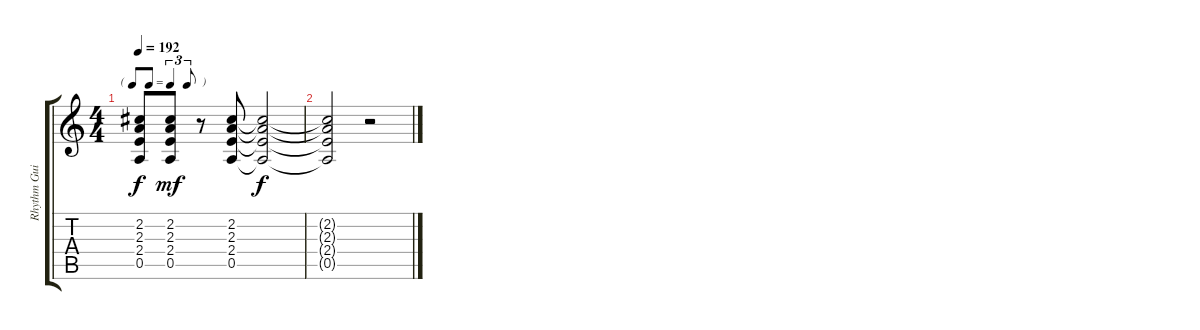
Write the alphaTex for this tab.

\track ("Rhythm Guitar" "Rhythm Gui") {instrument acousticguitarsteel}
\staff {score tabs}
\tuning (E4 B3 G3 D3 A2 E2) {hide}
\ts (4 4)
\tf triplet8th
\tempo 192
\clef g2
\ks c
(2.2 2.3 2.4 0.5).8{dy f} (2.2 2.3 2.4 0.5).8{dy mf} r.8 (2.2 2.3 2.4 0.5).8 (2.2{t} 2.3{t} 2.4{t} 0.5{t}).2{dy f} |
(2.2{t} 2.3{t} 2.4{t} 0.5{t}).2 r.2
